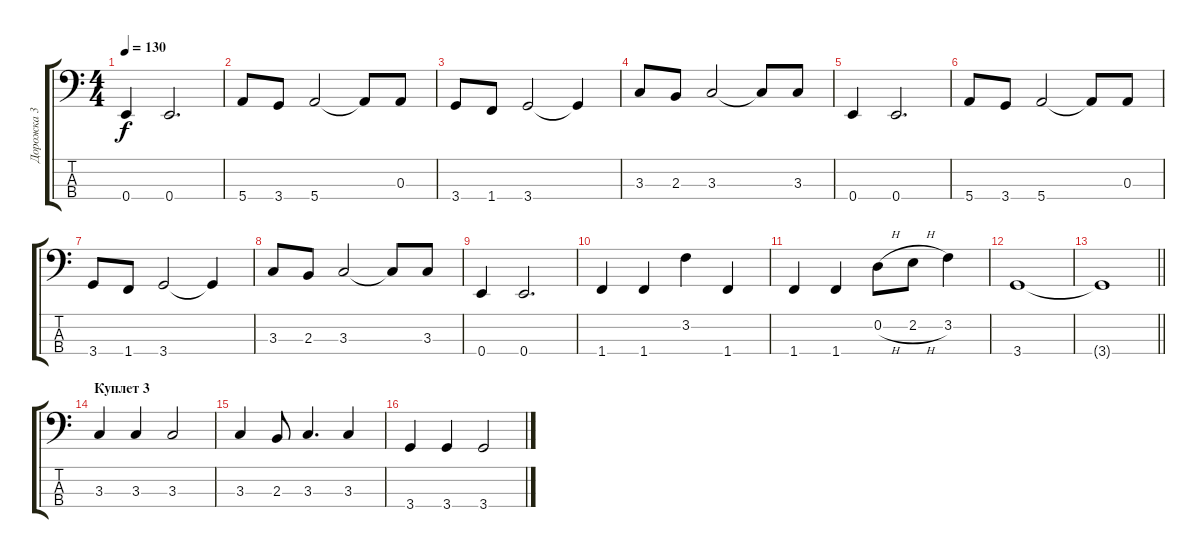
\track ("Дорожка 3" "Дорожка 3") {instrument electricbassfinger}
\staff {score tabs}
\tuning (G2 D2 A1 E1) {hide}
\ts (4 4)
\tempo 130
\clef f4
\ks c
0.4.4{dy f} 0.4.2{d} |
5.4.8 3.4.8 5.4.2 5.4{t}.8 0.3.8 |
3.4.8 1.4.8 3.4.2 3.4{t}.4 |
3.3.8 2.3.8 3.3.2 3.3{t}.8 3.3.8 |
0.4.4 0.4.2{d} |
5.4.8 3.4.8 5.4.2 5.4{t}.8 0.3.8 |
3.4.8 1.4.8 3.4.2 3.4{t}.4 |
3.3.8 2.3.8 3.3.2 3.3{t}.8 3.3.8 |
0.4.4 0.4.2{d} |
1.4.4 1.4.4 3.2.4 1.4.4 |
1.4.4 1.4.4 0.2{h}.8 2.2{h}.8 3.2.4 |
3.4.1 |
\barLineRight lightlight
3.4{t}.1 |
\section ("" "Куплет 3")
3.3.4 3.3.4 3.3.2 |
3.3.4 2.3.8 3.3.4{d} 3.3.4 |
3.4.4 3.4.4 3.4.2
